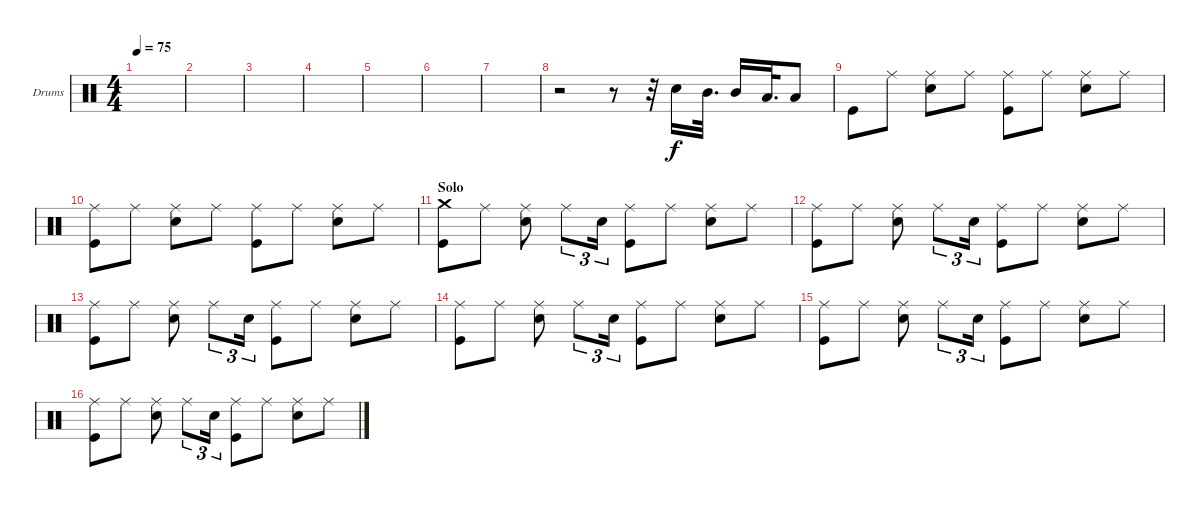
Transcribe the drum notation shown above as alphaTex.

\bracketExtendMode groupsimilarinstruments
\firstSystemTrackNameOrientation horizontal
\otherSystemsTrackNameOrientation horizontal
\track ("Mason" "Drums") {instrument percussion}
\staff {score}
\articulation defaults
\ts (4 4)
\tempo 75
\clef neutral
\ks c
|
|
|
|
|
|
|
r.2 r.8 r.32 "Snare (hit) 2".16 "Mid Tom (hit)".32{d} "Mid Tom (hit)".16 "Low Tom (hit)".32{d} "Low Tom (hit)".8 |
"Kick (hit)".8 "Ride (middle)".8 ("Snare (hit) 2" "Ride (middle)").8 "Ride (middle)".8 ("Kick (hit)" "Ride (middle)").8 "Ride (middle)".8 ("Snare (hit) 2" "Ride (middle)").8 "Ride (middle)".8 |
("Kick (hit)" "Ride (middle)").8 "Ride (middle)".8 ("Snare (hit) 2" "Ride (middle)").8 "Ride (middle)".8 ("Kick (hit)" "Ride (middle)").8 "Ride (middle)".8 ("Snare (hit) 2" "Ride (middle)").8 "Ride (middle)".8 |
\section ("" "Solo")
("Kick (hit)" "Crash medium (hit)").8 "Ride (middle)".8 ("Snare (hit) 2" "Ride (middle)").8 "Ride (middle)".8{tu (3 2)} "Snare (hit) 2".16{tu (3 2)} ("Kick (hit)" "Ride (middle)").8 "Ride (middle)".8 ("Snare (hit) 2" "Ride (middle)").8 "Ride (middle)".8 |
("Kick (hit)" "Ride (middle)").8 "Ride (middle)".8 ("Snare (hit) 2" "Ride (middle)").8 "Ride (middle)".8{tu (3 2)} "Snare (hit) 2".16{tu (3 2)} ("Kick (hit)" "Ride (middle)").8 "Ride (middle)".8 ("Snare (hit) 2" "Ride (middle)").8 "Ride (middle)".8 |
("Kick (hit)" "Ride (middle)").8 "Ride (middle)".8 ("Snare (hit) 2" "Ride (middle)").8 "Ride (middle)".8{tu (3 2)} "Snare (hit) 2".16{tu (3 2)} ("Kick (hit)" "Ride (middle)").8 "Ride (middle)".8 ("Snare (hit) 2" "Ride (middle)").8 "Ride (middle)".8 |
("Kick (hit)" "Ride (middle)").8 "Ride (middle)".8 ("Snare (hit) 2" "Ride (middle)").8 "Ride (middle)".8{tu (3 2)} "Snare (hit) 2".16{tu (3 2)} ("Kick (hit)" "Ride (middle)").8 "Ride (middle)".8 ("Snare (hit) 2" "Ride (middle)").8 "Ride (middle)".8 |
("Kick (hit)" "Ride (middle)").8 "Ride (middle)".8 ("Snare (hit) 2" "Ride (middle)").8 "Ride (middle)".8{tu (3 2)} "Snare (hit) 2".16{tu (3 2)} ("Kick (hit)" "Ride (middle)").8 "Ride (middle)".8 ("Snare (hit) 2" "Ride (middle)").8 "Ride (middle)".8 |
("Kick (hit)" "Ride (middle)").8 "Ride (middle)".8 ("Snare (hit) 2" "Ride (middle)").8 "Ride (middle)".8{tu (3 2)} "Snare (hit) 2".16{tu (3 2)} ("Kick (hit)" "Ride (middle)").8 "Ride (middle)".8 ("Snare (hit) 2" "Ride (middle)").8 "Ride (middle)".8
